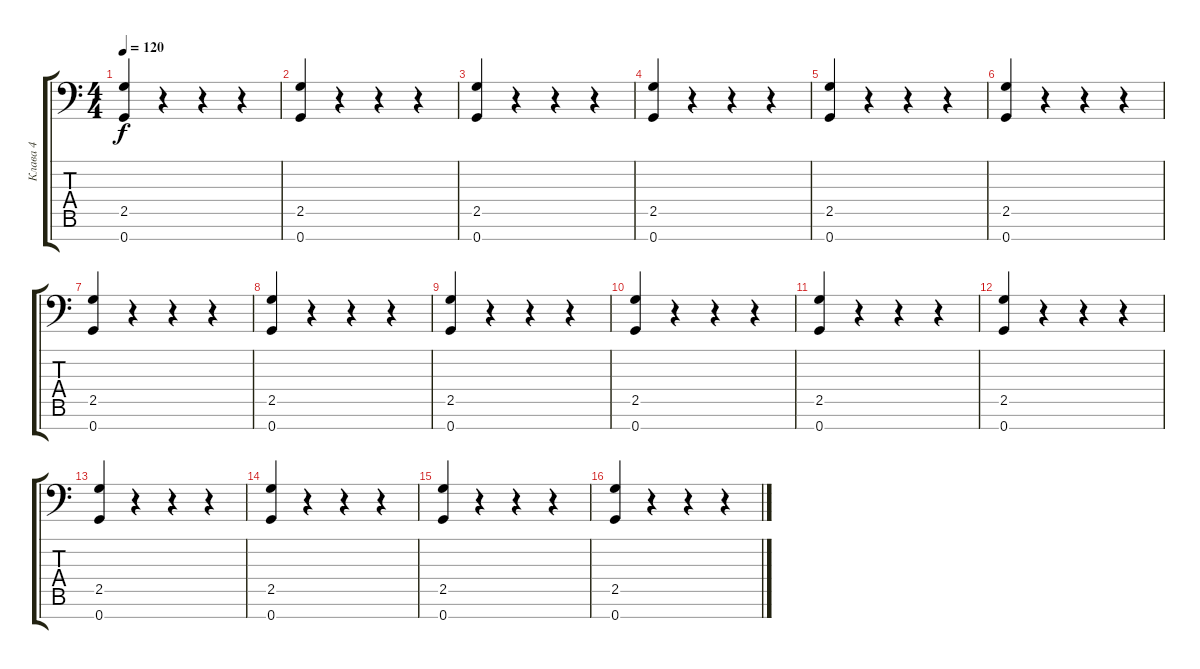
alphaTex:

\track ("Клава 4" "Клава 4") {instrument contrabass}
\staff {score tabs}
\tuning (C4 G3 Eb3 Bb2 F2 C2 G1) {hide}
\ts (4 4)
\tempo 120
\clef f4
\ks c
(2.5 0.7).4{dy f} r.4 r.4 r.4 |
(2.5 0.7).4 r.4 r.4 r.4 |
(2.5 0.7).4 r.4 r.4 r.4 |
(2.5 0.7).4 r.4 r.4 r.4 |
(2.5 0.7).4 r.4 r.4 r.4 |
(2.5 0.7).4 r.4 r.4 r.4 |
(2.5 0.7).4 r.4 r.4 r.4 |
(2.5 0.7).4 r.4 r.4 r.4 |
(2.5 0.7).4 r.4 r.4 r.4 |
(2.5 0.7).4 r.4 r.4 r.4 |
(2.5 0.7).4 r.4 r.4 r.4 |
(2.5 0.7).4 r.4 r.4 r.4 |
(2.5 0.7).4 r.4 r.4 r.4 |
(2.5 0.7).4 r.4 r.4 r.4 |
(2.5 0.7).4 r.4 r.4 r.4 |
(2.5 0.7).4 r.4 r.4 r.4
